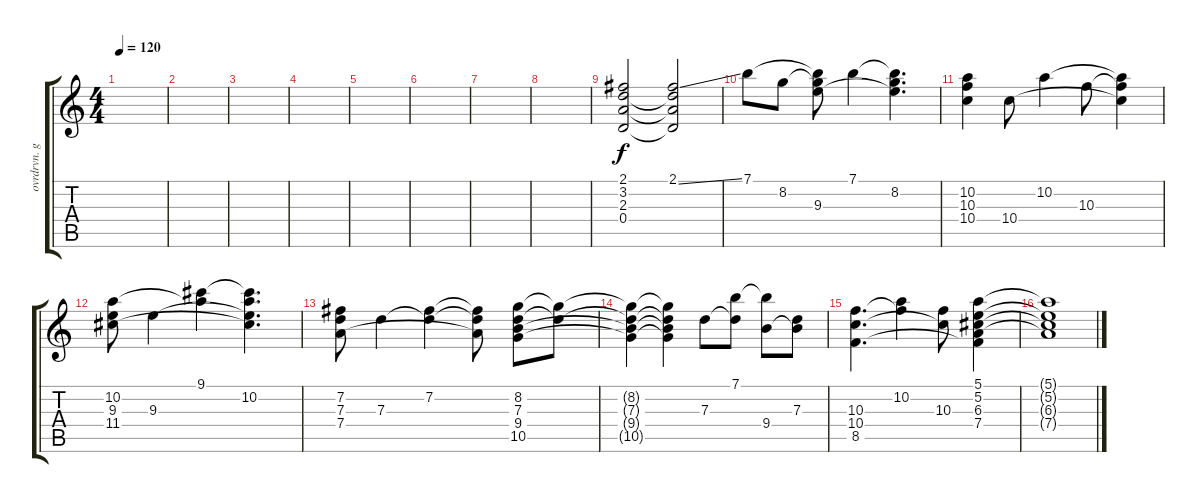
\track ("ovrdrvn. guitar" "ovrdrvn. g") {instrument overdrivenguitar}
\staff {score tabs}
\tuning (E4 B3 G3 D3 A2 E2) {hide}
\ts (4 4)
\tempo 120
\clef g2
\ks c
|
|
|
|
|
|
|
|
(2.1 3.2 2.3 0.4).2 (2.1{ss} 3.2{t} 2.3{t} 0.4{t}).2{dy f} |
7.1.8 8.2.8 (7.1{t} 8.2{t} 9.3).8 7.1.4 (7.1{t} 8.2 9.3{t}).4{d} |
(10.2 10.3 10.4).4 10.4.8 10.2.4 10.3.8 (10.2{t} 10.3{t} 10.4{t}).4 |
(10.2 9.3 11.4).8 9.3.4 (9.1 10.2{t}).4 (9.1{t} 10.2 9.3{t} 11.4{t}).4{d} |
(7.2 7.3 7.4).8 7.3.4 (7.2 7.3{t}).4 (7.2{t} 7.3{t} 7.4{t}).8 (8.2 7.3 9.4 10.5).8 (8.2{t} 7.3{t}).8 |
(8.2{t} 7.3{t} 9.4{t} 10.5{t}).4 (8.2{t} 7.3{t} 9.4{t} 10.5{t}).4 7.3.8 (7.1 7.3{t}).8 (7.1{t} 9.4).8 (7.3 9.4{t}).8 |
(10.3 10.4 8.5).4{d} (10.2 10.3{t}).4 (10.3 10.4{t}).8 (5.1 5.2 6.3 7.4 8.5{t}).4 |
(5.1{t} 5.2{t} 6.3{t} 7.4{t}).1
